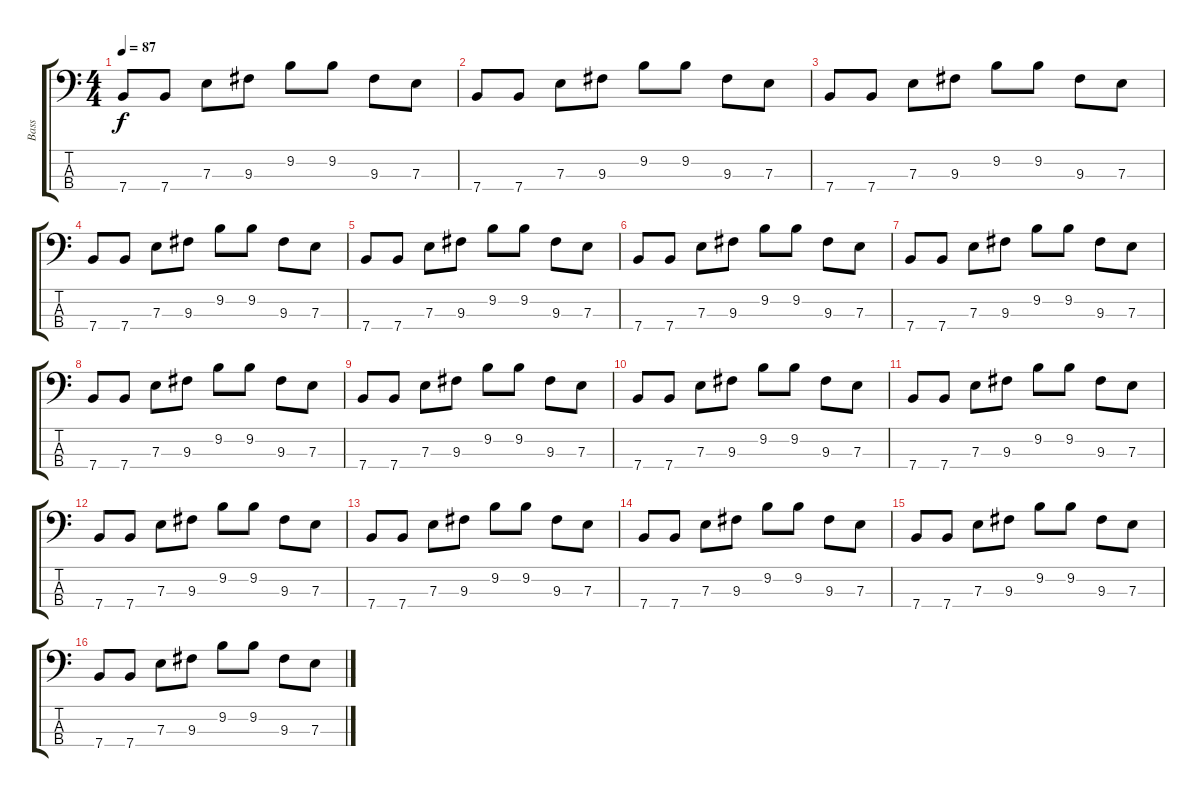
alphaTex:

\track ("Bass" "Bass") {instrument electricbassfinger}
\staff {score tabs}
\tuning (G2 D2 A1 E1) {hide}
\ts (4 4)
\tempo 87
\clef f4
\ks c
7.4.8{dy f} 7.4.8 7.3.8 9.3.8 9.2.8 9.2.8 9.3.8 7.3.8 |
7.4.8 7.4.8 7.3.8 9.3.8 9.2.8 9.2.8 9.3.8 7.3.8 |
7.4.8 7.4.8 7.3.8 9.3.8 9.2.8 9.2.8 9.3.8 7.3.8 |
7.4.8 7.4.8 7.3.8 9.3.8 9.2.8 9.2.8 9.3.8 7.3.8 |
7.4.8 7.4.8 7.3.8 9.3.8 9.2.8 9.2.8 9.3.8 7.3.8 |
7.4.8 7.4.8 7.3.8 9.3.8 9.2.8 9.2.8 9.3.8 7.3.8 |
7.4.8 7.4.8 7.3.8 9.3.8 9.2.8 9.2.8 9.3.8 7.3.8 |
7.4.8 7.4.8 7.3.8 9.3.8 9.2.8 9.2.8 9.3.8 7.3.8 |
7.4.8 7.4.8 7.3.8 9.3.8 9.2.8 9.2.8 9.3.8 7.3.8 |
7.4.8 7.4.8 7.3.8 9.3.8 9.2.8 9.2.8 9.3.8 7.3.8 |
7.4.8 7.4.8 7.3.8 9.3.8 9.2.8 9.2.8 9.3.8 7.3.8 |
7.4.8 7.4.8 7.3.8 9.3.8 9.2.8 9.2.8 9.3.8 7.3.8 |
7.4.8 7.4.8 7.3.8 9.3.8 9.2.8 9.2.8 9.3.8 7.3.8 |
7.4.8 7.4.8 7.3.8 9.3.8 9.2.8 9.2.8 9.3.8 7.3.8 |
7.4.8 7.4.8 7.3.8 9.3.8 9.2.8 9.2.8 9.3.8 7.3.8 |
7.4.8 7.4.8 7.3.8 9.3.8 9.2.8 9.2.8 9.3.8 7.3.8
